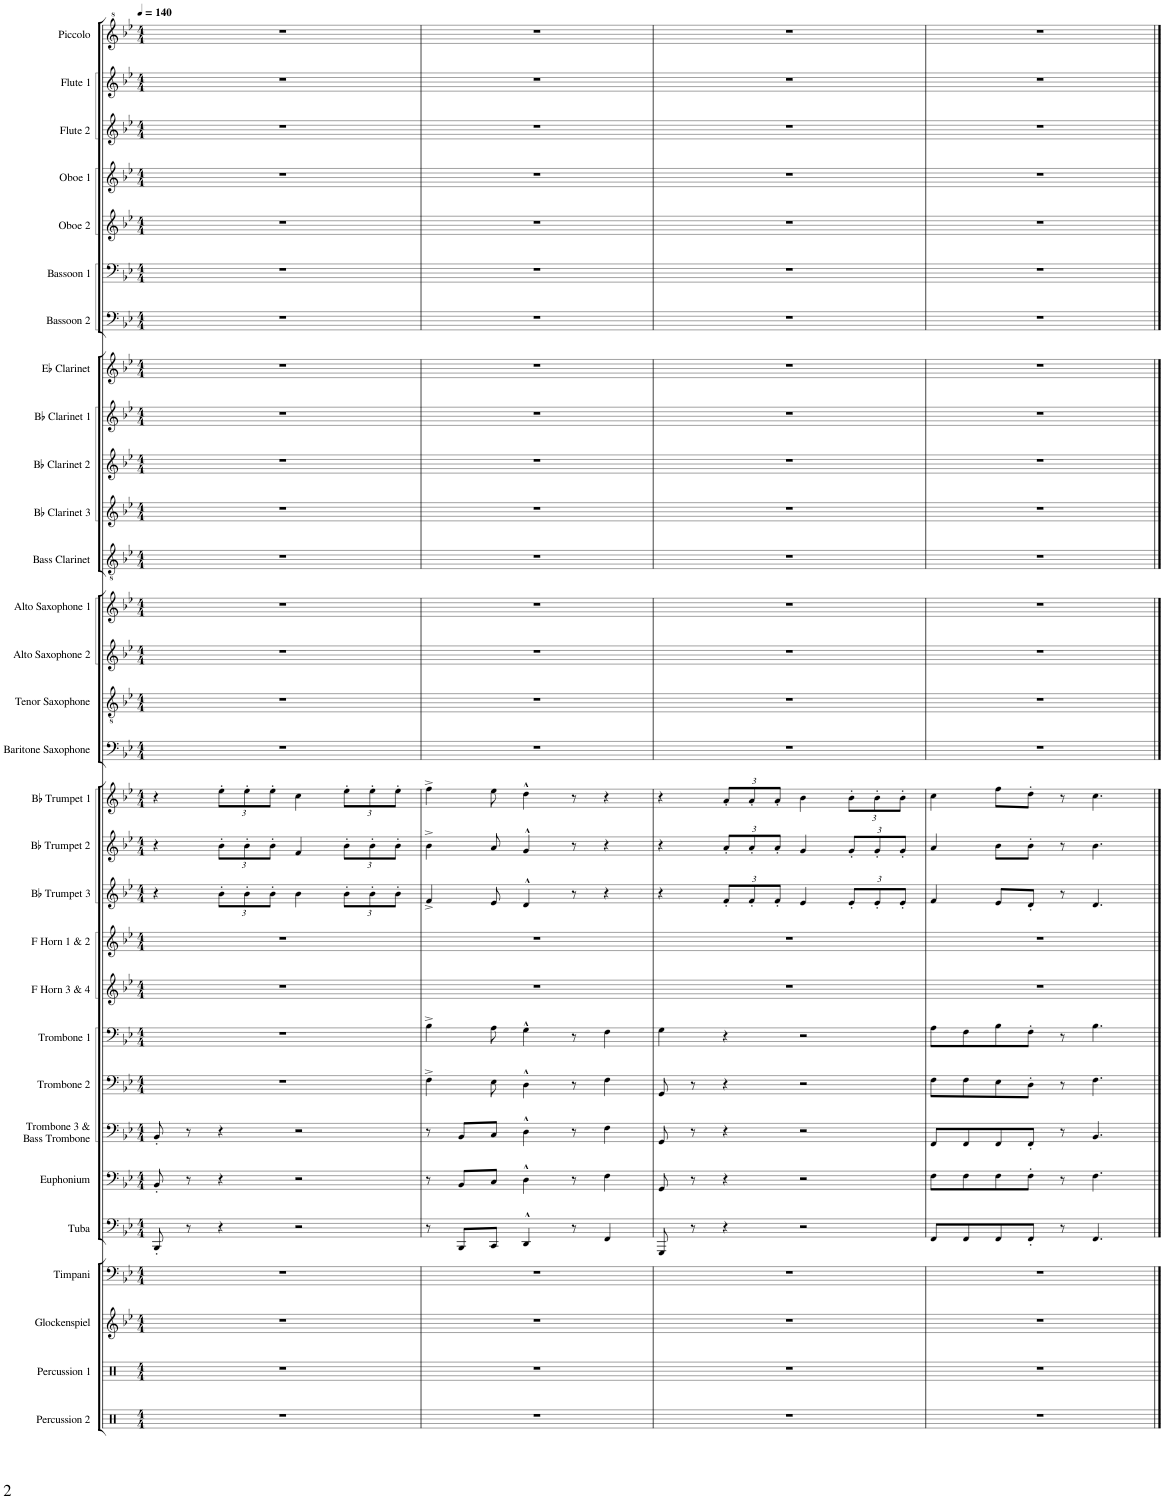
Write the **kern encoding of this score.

**kern	**kern	**kern	**kern	**kern	**kern	**kern	**kern	**kern	**kern	**kern	**kern	**kern	**kern	**kern	**kern	**kern	**kern	**kern	**kern	**kern	**kern	**kern	**kern	**kern	**kern	**kern	**kern	**kern	**kern
*part30	*part29	*part28	*part27	*part26	*part25	*part24	*part23	*part22	*part21	*part20	*part19	*part18	*part17	*part16	*part15	*part14	*part13	*part12	*part11	*part10	*part9	*part8	*part7	*part6	*part5	*part4	*part3	*part2	*part1
*staff30	*staff29	*staff28	*staff27	*staff26	*staff25	*staff24	*staff23	*staff22	*staff21	*staff20	*staff19	*staff18	*staff17	*staff16	*staff15	*staff14	*staff13	*staff12	*staff11	*staff10	*staff9	*staff8	*staff7	*staff6	*staff5	*staff4	*staff3	*staff2	*staff1
*I"Percussion 2	*I"Percussion 1	*I"Glockenspiel	*I"Timpani	*I"Tuba	*I"Euphonium	*I"Trombone 3 &amp; Bass Trombone	*I"Trombone 2	*I"Trombone 1	*I"F Horn 3 &amp; 4	*I"F Horn 1 &amp; 2	*I"Bb Trumpet 3	*I"Bb Trumpet 2	*I"Bb Trumpet 1	*I"Baritone Saxophone	*I"Tenor Saxophone	*I"Alto Saxophone 2	*I"Alto Saxophone 1	*I"Bass Clarinet	*I"Bb Clarinet 3	*I"Bb Clarinet 2	*I"Bb Clarinet 1	*I"Eb Clarinet	*I"Bassoon 2	*I"Bassoon 1	*I"Oboe 2	*I"Oboe 1	*I"Flute 2	*I"Flute 1	*I"Piccolo
*I'Perc. 2	*I'Perc. 1	*I'Glk.	*I'Timp.	*I'Tba.	*I'Euph.	*I'Tbn. 3 B. Tbn.	*I'Tbn. 2	*I'Tbn. 1	*I'F Hn. 3 4	*I'F Hn. 1 2	*I'Bb Tpt. 3	*I'Bb Tpt. 2	*I'Bb Tpt. 1	*I'Bar. Sax.	*I'T. Sax.	*I'A. Sax. 2	*I'A. Sax. 1	*I'B. Cl.	*I'Bb Cl. 3	*I'Bb Cl. 2	*I'Bb Cl. 1	*I'Eb Cl.	*I'Bsn. 2	*I'Bsn. 1	*I'Ob. 2	*I'Ob. 1	*I'Fl. 2	*I'Fl. 1	*I'Picc.
*clefX	*clefX	*clefG2	*clefF4	*clefF4	*clefF4	*clefF4	*clefF4	*clefF4	*clefG2	*clefG2	*clefG2	*clefG2	*clefG2	*clefF4	*clefGv2	*clefG2	*clefG2	*clefGv2	*clefG2	*clefG2	*clefG2	*clefG2	*clefF4	*clefF4	*clefG2	*clefG2	*clefG2	*clefG2	*clefG^2
*	*	*	*	*	*	*	*	*	*ITrd4c7	*ITrd4c7	*ITrd1c2	*ITrd1c2	*ITrd1c2	*ITrd12c21	*ITrd8c14	*ITrd5c9	*ITrd5c9	*ITrd8c14	*ITrd1c2	*ITrd1c2	*ITrd1c2	*ITrd1c2	*	*	*	*	*	*	*ITrd-7c-12
*k[]	*k[]	*k[b-e-]	*k[b-e-]	*k[b-e-]	*k[b-e-]	*k[b-e-]	*k[b-e-]	*k[b-e-]	*k[b-e-]	*k[b-e-]	*k[b-e-]	*k[b-e-]	*k[b-e-]	*k[b-e-]	*k[b-e-]	*k[b-e-]	*k[b-e-]	*k[b-e-]	*k[b-e-]	*k[b-e-]	*k[b-e-]	*k[b-e-]	*k[b-e-]	*k[b-e-]	*k[b-e-]	*k[b-e-]	*k[b-e-]	*k[b-e-]	*k[b-e-]
*M4/4	*M4/4	*M4/4	*M4/4	*M4/4	*M4/4	*M4/4	*M4/4	*M4/4	*M4/4	*M4/4	*M4/4	*M4/4	*M4/4	*M4/4	*M4/4	*M4/4	*M4/4	*M4/4	*M4/4	*M4/4	*M4/4	*M4/4	*M4/4	*M4/4	*M4/4	*M4/4	*M4/4	*M4/4	*M4/4
*MM140	*MM140	*MM140	*MM140	*MM140	*MM140	*MM140	*MM140	*MM140	*MM140	*MM140	*MM140	*MM140	*MM140	*MM140	*MM140	*MM140	*MM140	*MM140	*MM140	*MM140	*MM140	*MM140	*MM140	*MM140	*MM140	*MM140	*MM140	*MM140	*MM140
=1	=1	=1	=1	=1	=1	=1	=1	=1	=1	=1	=1	=1	=1	=1	=1	=1	=1	=1	=1	=1	=1	=1	=1	=1	=1	=1	=1	=1	=1
1r	1r	1r	1r	8BBB-'/	8BB-'/	8BB-'/	1r	1r	1r	1r	4r	4r	4r	1r	1r	1r	1r	1r	1r	1r	1r	1r	1r	1r	1r	1r	1r	1r	1r
.	.	.	.	8r	8r	8r	.	.	.	.	.	.	.	.	.	.	.	.	.	.	.	.	.	.	.	.	.	.	.
*	*	*	*	*	*	*	*	*	*	*	*Xbrackettup	*Xbrackettup	*Xbrackettup	*	*	*	*	*	*	*	*	*	*	*	*	*	*	*	*
.	.	.	.	4r	4r	4r	.	.	.	.	12b-'\L	12b-'\L	12ee-'\L	.	.	.	.	.	.	.	.	.	.	.	.	.	.	.	.
.	.	.	.	.	.	.	.	.	.	.	12b-'\	12b-'\	12ee-'\	.	.	.	.	.	.	.	.	.	.	.	.	.	.	.	.
.	.	.	.	.	.	.	.	.	.	.	12b-'\J	12b-'\J	12ee-'\J	.	.	.	.	.	.	.	.	.	.	.	.	.	.	.	.
.	.	.	.	2r	2r	2r	.	.	.	.	4b-\	4f/	4cc\	.	.	.	.	.	.	.	.	.	.	.	.	.	.	.	.
.	.	.	.	.	.	.	.	.	.	.	12b-'\L	12b-'\L	12ee-'\L	.	.	.	.	.	.	.	.	.	.	.	.	.	.	.	.
.	.	.	.	.	.	.	.	.	.	.	12b-'\	12b-'\	12ee-'\	.	.	.	.	.	.	.	.	.	.	.	.	.	.	.	.
.	.	.	.	.	.	.	.	.	.	.	12b-'\J	12b-'\J	12ee-'\J	.	.	.	.	.	.	.	.	.	.	.	.	.	.	.	.
=2	=2	=2	=2	=2	=2	=2	=2	=2	=2	=2	=2	=2	=2	=2	=2	=2	=2	=2	=2	=2	=2	=2	=2	=2	=2	=2	=2	=2	=2
1r	1r	1r	1r	8r	8r	8r	4F^\	4B-^\	1r	1r	4f^/	4b-^\	4ff^\	1r	1r	1r	1r	1r	1r	1r	1r	1r	1r	1r	1r	1r	1r	1r	1r
.	.	.	.	8BBB-/L	8BB-/L	8BB-/L	.	.	.	.	.	.	.	.	.	.	.	.	.	.	.	.	.	.	.	.	.	.	.
.	.	.	.	8CC/J	8C/J	8C/J	8E-\	8A\	.	.	8e-/	8a/	8ee-\	.	.	.	.	.	.	.	.	.	.	.	.	.	.	.	.
.	.	.	.	4DD^^/	4D^^\	4D^^\	4D^^\	4G^^\	.	.	4d^^/	4g^^/	4dd^^\	.	.	.	.	.	.	.	.	.	.	.	.	.	.	.	.
.	.	.	.	8r	8r	8r	8r	8r	.	.	8r	8r	8r	.	.	.	.	.	.	.	.	.	.	.	.	.	.	.	.
.	.	.	.	4FF/	4F\	4F\	4F\	4F\	.	.	4r	4r	4r	.	.	.	.	.	.	.	.	.	.	.	.	.	.	.	.
=3	=3	=3	=3	=3	=3	=3	=3	=3	=3	=3	=3	=3	=3	=3	=3	=3	=3	=3	=3	=3	=3	=3	=3	=3	=3	=3	=3	=3	=3
1r	1r	1r	1r	8GGG/	8GG/	8GG/	8GG/	4G\	1r	1r	4r	4r	4r	1r	1r	1r	1r	1r	1r	1r	1r	1r	1r	1r	1r	1r	1r	1r	1r
.	.	.	.	8r	8r	8r	8r	.	.	.	.	.	.	.	.	.	.	.	.	.	.	.	.	.	.	.	.	.	.
.	.	.	.	4r	4r	4r	4r	4r	.	.	12f'/L	12a'/L	12a'/L	.	.	.	.	.	.	.	.	.	.	.	.	.	.	.	.
.	.	.	.	.	.	.	.	.	.	.	12f'/	12a'/	12a'/	.	.	.	.	.	.	.	.	.	.	.	.	.	.	.	.
.	.	.	.	.	.	.	.	.	.	.	12f'/J	12a'/J	12a'/J	.	.	.	.	.	.	.	.	.	.	.	.	.	.	.	.
.	.	.	.	2r	2r	2r	2r	2r	.	.	4e-/	4g/	4b-\	.	.	.	.	.	.	.	.	.	.	.	.	.	.	.	.
.	.	.	.	.	.	.	.	.	.	.	12e-'/L	12g'/L	12b-'\L	.	.	.	.	.	.	.	.	.	.	.	.	.	.	.	.
.	.	.	.	.	.	.	.	.	.	.	12e-'/	12g'/	12b-'\	.	.	.	.	.	.	.	.	.	.	.	.	.	.	.	.
.	.	.	.	.	.	.	.	.	.	.	12e-'/J	12g'/J	12b-'\J	.	.	.	.	.	.	.	.	.	.	.	.	.	.	.	.
=4	=4	=4	=4	=4	=4	=4	=4	=4	=4	=4	=4	=4	=4	=4	=4	=4	=4	=4	=4	=4	=4	=4	=4	=4	=4	=4	=4	=4	=4
1r	1r	1r	1r	8FF/L	8F\L	8FF/L	8F\L	8A\L	1r	1r	4f/	4a/	4cc\	1r	1r	1r	1r	1r	1r	1r	1r	1r	1r	1r	1r	1r	1r	1r	1r
.	.	.	.	8FF/	8F\	8FF/	8F\	8F\	.	.	.	.	.	.	.	.	.	.	.	.	.	.	.	.	.	.	.	.	.
.	.	.	.	8FF/	8F\	8FF/	8E-\	8B-\	.	.	8e-/L	8b-\L	8ff\L	.	.	.	.	.	.	.	.	.	.	.	.	.	.	.	.
.	.	.	.	8FF'/J	8F'\J	8FF'/J	8D'\J	8F'\J	.	.	8d'/J	8b-'\J	8dd'\J	.	.	.	.	.	.	.	.	.	.	.	.	.	.	.	.
.	.	.	.	8r	8r	8r	8r	8r	.	.	8r	8r	8r	.	.	.	.	.	.	.	.	.	.	.	.	.	.	.	.
.	.	.	.	4.FF/	4.F\	4.BB-/	4.F\	4.B-\	.	.	4.d/	4.b-\	4.cc\	.	.	.	.	.	.	.	.	.	.	.	.	.	.	.	.
==	==	==	==	==	==	==	==	==	==	==	==	==	==	==	==	==	==	==	==	==	==	==	==	==	==	==	==	==	==
*-	*-	*-	*-	*-	*-	*-	*-	*-	*-	*-	*-	*-	*-	*-	*-	*-	*-	*-	*-	*-	*-	*-	*-	*-	*-	*-	*-	*-	*-
